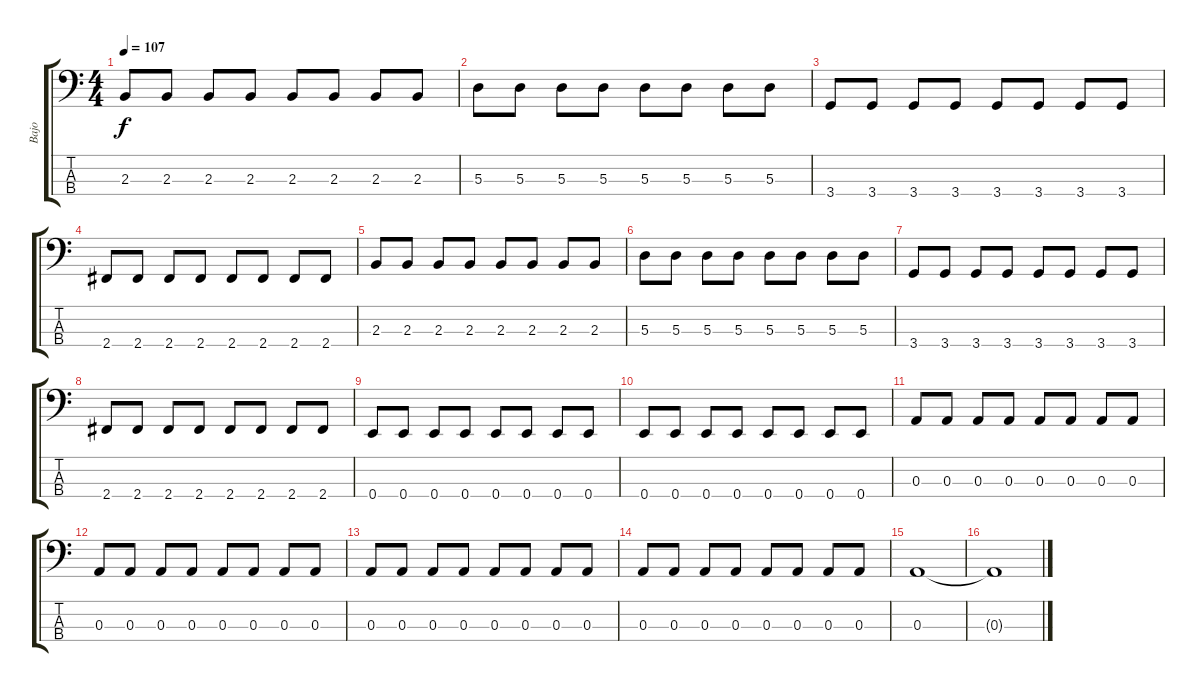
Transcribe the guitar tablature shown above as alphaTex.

\track ("Bajo" "Bajo") {instrument electricbassfinger}
\staff {score tabs}
\tuning (G2 D2 A1 E1) {hide}
\ts (4 4)
\tempo 107
\clef f4
\ks c
2.3.8{dy f} 2.3.8 2.3.8 2.3.8 2.3.8 2.3.8 2.3.8 2.3.8 |
5.3.8 5.3.8 5.3.8 5.3.8 5.3.8 5.3.8 5.3.8 5.3.8 |
3.4.8 3.4.8 3.4.8 3.4.8 3.4.8 3.4.8 3.4.8 3.4.8 |
2.4.8 2.4.8 2.4.8 2.4.8 2.4.8 2.4.8 2.4.8 2.4.8 |
2.3.8 2.3.8 2.3.8 2.3.8 2.3.8 2.3.8 2.3.8 2.3.8 |
5.3.8 5.3.8 5.3.8 5.3.8 5.3.8 5.3.8 5.3.8 5.3.8 |
3.4.8 3.4.8 3.4.8 3.4.8 3.4.8 3.4.8 3.4.8 3.4.8 |
2.4.8 2.4.8 2.4.8 2.4.8 2.4.8 2.4.8 2.4.8 2.4.8 |
0.4.8 0.4.8 0.4.8 0.4.8 0.4.8 0.4.8 0.4.8 0.4.8 |
0.4.8 0.4.8 0.4.8 0.4.8 0.4.8 0.4.8 0.4.8 0.4.8 |
0.3.8 0.3.8 0.3.8 0.3.8 0.3.8 0.3.8 0.3.8 0.3.8 |
0.3.8 0.3.8 0.3.8 0.3.8 0.3.8 0.3.8 0.3.8 0.3.8 |
0.3.8 0.3.8 0.3.8 0.3.8 0.3.8 0.3.8 0.3.8 0.3.8 |
0.3.8 0.3.8 0.3.8 0.3.8 0.3.8 0.3.8 0.3.8 0.3.8 |
0.3.1 |
0.3{t}.1
